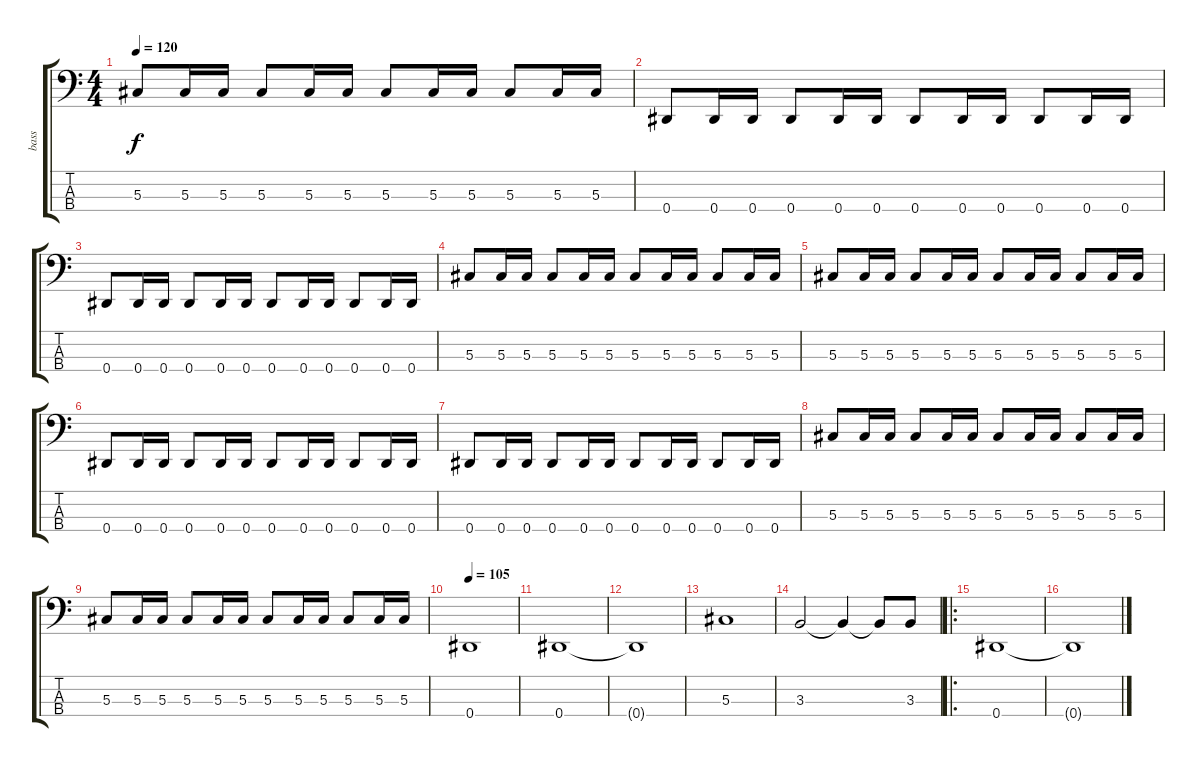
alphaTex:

\track ("bass" "bass") {instrument electricbassfinger}
\staff {score tabs}
\tuning (Gb2 Db2 Ab1 Eb1) {hide}
\ts (4 4)
\tempo 120
\clef f4
\ks c
5.3.8{dy f} 5.3.16 5.3.16 5.3.8 5.3.16 5.3.16 5.3.8 5.3.16 5.3.16 5.3.8 5.3.16 5.3.16 |
0.4.8 0.4.16 0.4.16 0.4.8 0.4.16 0.4.16 0.4.8 0.4.16 0.4.16 0.4.8 0.4.16 0.4.16 |
0.4.8 0.4.16 0.4.16 0.4.8 0.4.16 0.4.16 0.4.8 0.4.16 0.4.16 0.4.8 0.4.16 0.4.16 |
5.3.8 5.3.16 5.3.16 5.3.8 5.3.16 5.3.16 5.3.8 5.3.16 5.3.16 5.3.8 5.3.16 5.3.16 |
5.3.8 5.3.16 5.3.16 5.3.8 5.3.16 5.3.16 5.3.8 5.3.16 5.3.16 5.3.8 5.3.16 5.3.16 |
0.4.8 0.4.16 0.4.16 0.4.8 0.4.16 0.4.16 0.4.8 0.4.16 0.4.16 0.4.8 0.4.16 0.4.16 |
0.4.8 0.4.16 0.4.16 0.4.8 0.4.16 0.4.16 0.4.8 0.4.16 0.4.16 0.4.8 0.4.16 0.4.16 |
5.3.8 5.3.16 5.3.16 5.3.8 5.3.16 5.3.16 5.3.8 5.3.16 5.3.16 5.3.8 5.3.16 5.3.16 |
5.3.8 5.3.16 5.3.16 5.3.8 5.3.16 5.3.16 5.3.8 5.3.16 5.3.16 5.3.8 5.3.16 5.3.16 |
\tempo 105
0.4.1 |
0.4.1 |
0.4{t}.1 |
5.3.1 |
3.3.2 3.3{t}.4 3.3{t}.8 3.3.8 |
\ro
0.4.1 |
0.4{t}.1
